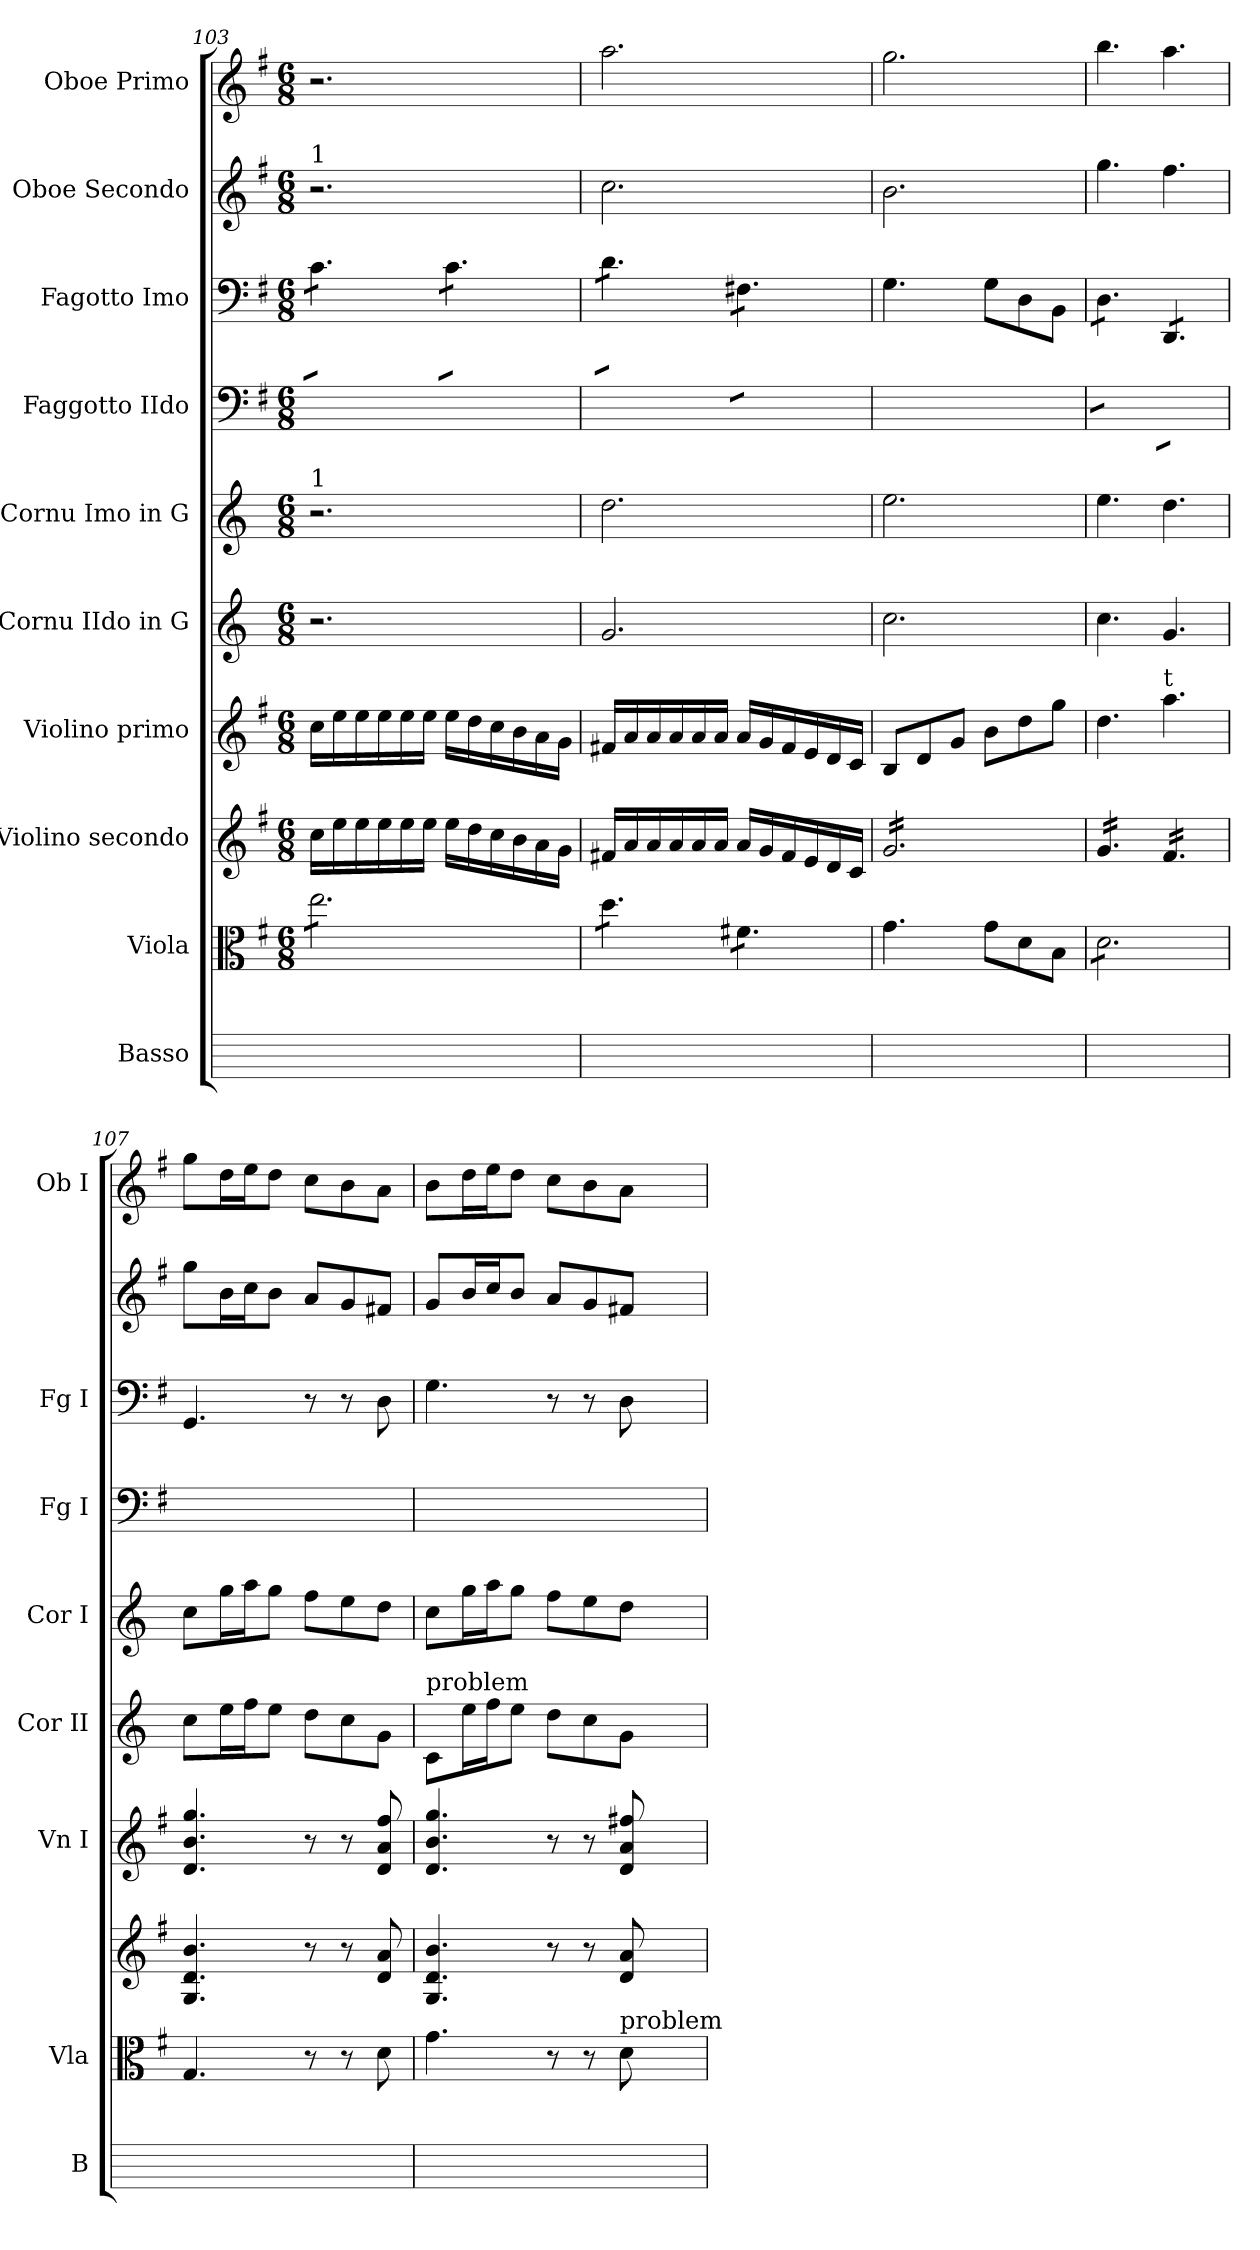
**kern	**kern	**kern	**kern	**kern	**kern	**kern	**kern	**kern	**kern
*part10	*part9	*part8	*part7	*part6	*part5	*part4	*part3	*part2	*part1
*staff10	*staff9	*staff8	*staff7	*staff6	*staff5	*staff4	*staff3	*staff2	*staff1
*I"Basso	*I"Viola	*I"Violino secondo	*I"Violino primo	*I"Cornu IIdo in G	*I"Cornu Imo in G	*I"Faggotto IIdo	*I"Fagotto Imo	*I"Oboe Secondo	*I"Oboe Primo
*I'B	*I'Vla	*	*I'Vn I	*I'Cor II	*I'Cor I	*I'Fg I	*I'Fg I	*	*I'Ob I
*	*clefC3	*clefG2	*clefG2	*clefG2	*clefG2	*clefF4	*clefF4	*clefG2	*clefG2
*	*	*	*	*ITrd3c5	*ITrd3c5	*	*	*	*
*	*k[f#]	*k[f#]	*k[f#]	*k[f#]	*k[f#]	*k[f#]	*k[f#]	*k[f#]	*k[f#]
*	*G:	*G:	*G:	*	*	*G:	*G:	*G:	*G:
*	*M6/8	*M6/8	*M6/8	*M6/8	*M6/8	*M6/8	*M6/8	*M6/8	*M6/8
=103	=103	=103	=103	=103	=103	=103	=103	=103	=103
!	!	!	!	!	!	!	!	!LO:TX:a:t=1	!
!	!	!	!	!	!LO:TX:a:t=1	!	!	!	!
*	*tremolo	*	*	*	*	*	*	*	*
*	*	*	*	*	*	*tremolo	*	*	*
*	*	*	*	*	*	*	*tremolo	*	*
2.ryy	8ee\L	16cc\LL	16cc\LL	2.r	2.r	8c\yyL	8c\L	2.r	2.r
.	.	16ee\	16ee\	.	.	.	.	.	.
.	8ee\	16ee\	16ee\	.	.	8c\yy	8c\	.	.
.	.	16ee\	16ee\	.	.	.	.	.	.
.	8ee\	16ee\	16ee\	.	.	8c\yyJ	8c\J	.	.
.	.	16ee\JJ	16ee\JJ	.	.	.	.	.	.
.	8ee\	16ee\LL	16ee\LL	.	.	8c\yyL	8c\L	.	.
.	.	16dd\	16dd\	.	.	.	.	.	.
.	8ee\	16cc\	16cc\	.	.	8c\yy	8c\	.	.
.	.	16b\	16b\	.	.	.	.	.	.
.	8ee\J	16a\	16a\	.	.	8c\yyJ	8c\J	.	.
.	.	16g\JJ	16g\JJ	.	.	.	.	.	.
=104	=104	=104	=104	=104	=104	=104	=104	=104	=104
2.ryy	8dd\L	16f#X/LL	16f#X/LL	2.d/	2.a\	8d\yyL	8d\L	2.cc\	2.aa\
.	.	16a/	16a/	.	.	.	.	.	.
.	8dd\	16a/	16a/	.	.	8d\yy	8d\	.	.
.	.	16a/	16a/	.	.	.	.	.	.
.	8dd\J	16a/	16a/	.	.	8d\yyJ	8d\J	.	.
.	.	16a/JJ	16a/JJ	.	.	.	.	.	.
.	8f#X\L	16a/LL	16a/LL	.	.	8F#X\yyL	8F#X\L	.	.
.	.	16g/	16g/	.	.	.	.	.	.
.	8f#X\	16f#/	16f#/	.	.	8F#X\yy	8F#X\	.	.
.	.	16e/	16e/	.	.	.	.	.	.
.	8f#X\J	16d/	16d/	.	.	8F#X\yyJ	8F#X\J	.	.
*	*	*	*	*	*	*	*Xtremolo	*	*
*	*	*	*	*	*	*Xtremolo	*	*	*
*	*Xtremolo	*	*	*	*	*	*	*	*
.	.	16c/JJ	16c/JJ	.	.	.	.	.	.
=105	=105	=105	=105	=105	=105	=105	=105	=105	=105
*	*	*tremolo	*	*	*	*	*	*	*
2.ryy	4.g\	16g/LL	8B/L	2.g\	2.b\	4.G\yy	4.G\	2.b\	2.gg\
.	.	16g/	.	.	.	.	.	.	.
.	.	16g/	8d/	.	.	.	.	.	.
.	.	16g/	.	.	.	.	.	.	.
.	.	16g/	8g/J	.	.	.	.	.	.
.	.	16g/	.	.	.	.	.	.	.
.	8g\L	16g/	8b\L	.	.	8G\Lyy	8G\L	.	.
.	.	16g/	.	.	.	.	.	.	.
.	8d\	16g/	8dd\	.	.	8D\yy	8D\	.	.
.	.	16g/	.	.	.	.	.	.	.
.	8B\J	16g/	8gg\J	.	.	8BB\Jyy	8BB\J	.	.
.	.	16g/JJ	.	.	.	.	.	.	.
=106	=106	=106	=106	=106	=106	=106	=106	=106	=106
*	*tremolo	*	*	*	*	*	*	*	*
*	*	*	*	*	*	*tremolo	*	*	*
*	*	*	*	*	*	*	*tremolo	*	*
2.ryy	8d\L	16g/LL	4.dd\	4.g\	4.b\	8D\yyL	8D\L	4.gg\	4.bb\
.	.	16g/	.	.	.	.	.	.	.
.	8d\	16g/	.	.	.	8D\yy	8D\	.	.
.	.	16g/	.	.	.	.	.	.	.
.	8d\	16g/	.	.	.	8D\yyJ	8D\J	.	.
.	.	16g/JJ	.	.	.	.	.	.	.
!	!	!	!LO:TX:a:t=t	!	!	!	!	!	!
.	8d\	16f#/LL	4.aa\	4.d/	4.a\	8DD/yyL	8DD/L	4.ff#\	4.aa\
.	.	16f#/	.	.	.	.	.	.	.
.	8d\	16f#/	.	.	.	8DD/yy	8DD/	.	.
.	.	16f#/	.	.	.	.	.	.	.
.	8d\J	16f#/	.	.	.	8DD/yyJ	8DD/J	.	.
*	*	*	*	*	*	*	*Xtremolo	*	*
*	*	*	*	*	*	*Xtremolo	*	*	*
*	*Xtremolo	*	*	*	*	*	*	*	*
.	.	16f#/JJ	.	.	.	.	.	.	.
*	*	*Xtremolo	*	*	*	*	*	*	*
=107	=107	=107	=107	=107	=107	=107	=107	=107	=107
2.ryy	4.G/	4.G/ 4.d/ 4.b/	4.d/ 4.b/ 4.gg/	8g\L	8g\L	4.GG/yy	4.GG/	8gg\L	8gg\L
.	.	.	.	16b\L	16dd\L	.	.	16b\L	16dd\L
.	.	.	.	16cc\J	16ee\J	.	.	16cc\J	16ee\J
.	.	.	.	8b\J	8dd\J	.	.	8b\J	8dd\J
.	8r	8r	8r	8a\L	8cc\L	8ryy	8r	8a/L	8cc\L
.	8r	8r	8r	8g\	8b\	8ryy	8r	8g/	8b\
.	8d\	8d/ 8a/	8d/ 8a/ 8ff#/	8d\J	8a\J	8D\yy	8D\	8f#X/J	8a\J
=108	=108	=108	=108	=108	=108	=108	=108	=108	=108
!	!	!	!	!LO:TX:a:t=problem	!	!	!	!	!
2.ryy	4.g\	4.G/ 4.d/ 4.b/	4.d/ 4.b/ 4.gg/	8G/L	8g\L	4.G\yy	4.G\	8g/L	8b\L
.	.	.	.	16b\L	16dd\L	.	.	16b/L	16dd\L
.	.	.	.	16cc\J	16ee\J	.	.	16cc/J	16ee\J
.	.	.	.	8b\J	8dd\J	.	.	8b/J	8dd\J
.	8r	8r	8r	8a\L	8cc\L	8ryy	8r	8a/L	8cc\L
.	8r	8r	8r	8g\	8b\	8ryy	8r	8g/	8b\
!	!LO:TX:a:t=problem	!	!	!	!	!	!	!	!
.	8d\	8d/ 8a/	8d/ 8a/ 8ff#X/	8d\J	8a\J	8D\yy	8D\	8f#X/J	8a\J
=	=	=	=	=	=	=	=	=	=
*-	*-	*-	*-	*-	*-	*-	*-	*-	*-
